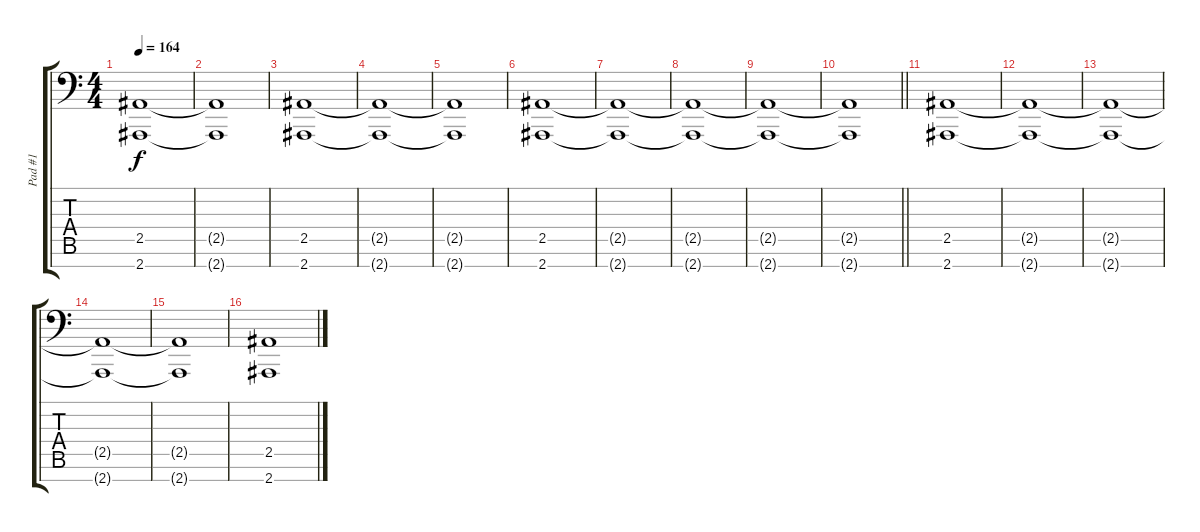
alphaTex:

\track ("Pad #1" "Pad #1") {instrument pad2warm}
\staff {score tabs}
\tuning (Eb4 Bb3 Gb3 Db3 Ab2 Eb2 Ab1) {hide}
\ts (4 4)
\tempo 164
\clef f4
\ks c
(2.5{t} 2.7{t}).1{dy f} |
(2.5{t} 2.7{t}).1 |
(2.5 2.7).1 |
(2.5{t} 2.7{t}).1 |
(2.5{t} 2.7{t}).1 |
(2.5 2.7).1 |
(2.5{t} 2.7{t}).1 |
(2.5{t} 2.7{t}).1 |
(2.5{t} 2.7{t}).1 |
\barLineRight lightlight
(2.5{t} 2.7{t}).1 |
\section ("" "")
(2.5 2.7).1 |
(2.5{t} 2.7{t}).1 |
(2.5{t} 2.7{t}).1 |
(2.5{t} 2.7{t}).1 |
(2.5{t} 2.7{t}).1 |
(2.5 2.7).1
